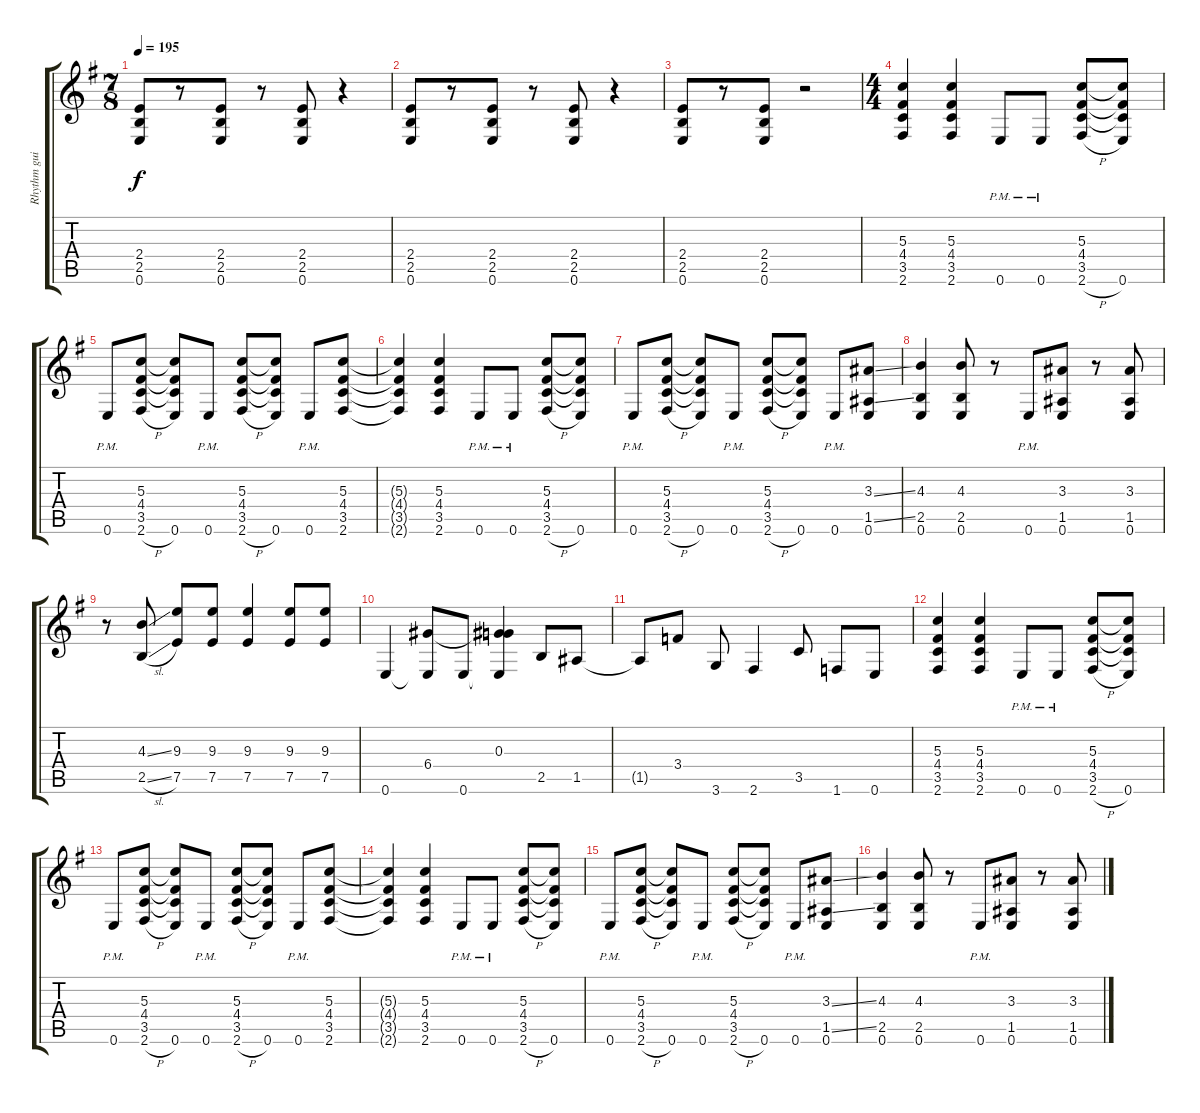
\track ("Rhythm guitar" "Rhythm gui") {instrument distortionguitar}
\staff {score tabs}
\tuning (E4 B3 G3 D3 A2 E2) {hide}
\ts (7 8)
\tempo 195
\clef g2
\ks eminor
(2.4 2.5 0.6).8{dy f} r.8 (2.4 2.5 0.6).8 r.8 (2.4 2.5 0.6).8 r.4 |
(2.4 2.5 0.6).8 r.8 (2.4 2.5 0.6).8 r.8 (2.4 2.5 0.6).8 r.4 |
(2.4 2.5 0.6).8 r.8 (2.4 2.5 0.6).8 r.2 |
\ts (4 4)
(5.3 4.4 3.5 2.6).4 (5.3 4.4 3.5 2.6).4 0.6{pm}.8 0.6{pm}.8 (5.3 4.4 3.5 2.6{h}).8 (5.3{t} 4.4{t} 3.5{t} 0.6).8 |
0.6{pm}.8 (5.3 4.4 3.5 2.6{h}).8 (5.3{t} 4.4{t} 3.5{t} 0.6).8 0.6{pm}.8 (5.3 4.4 3.5 2.6{h}).8 (5.3{t} 4.4{t} 3.5{t} 0.6).8 0.6{pm}.8 (5.3 4.4 3.5 2.6).8 |
(5.3{t} 4.4{t} 3.5{t} 2.6{t}).4 (5.3 4.4 3.5 2.6).4 0.6{pm}.8 0.6{pm}.8 (5.3 4.4 3.5 2.6{h}).8 (5.3{t} 4.4{t} 3.5{t} 0.6).8 |
0.6{pm}.8 (5.3 4.4 3.5 2.6{h}).8 (5.3{t} 4.4{t} 3.5{t} 0.6).8 0.6{pm}.8 (5.3 4.4 3.5 2.6{h}).8 (5.3{t} 4.4{t} 3.5{t} 0.6).8 0.6{pm}.8 (3.3{ss} 1.5{ss} 0.6).8 |
(4.3 2.5 0.6).4 (4.3 2.5 0.6).8 r.8 0.6{pm}.8 (3.3 1.5 0.6).8 r.8 (3.3 1.5 0.6).8 |
r.8 (4.3{ss} 2.5{sl}).8 (9.3 7.5).8 (9.3 7.5).8 (9.3 7.5).4 (9.3 7.5).8 (9.3 7.5).8 |
0.6.4 (6.4 0.6{t}).8 0.6.8 (0.3 6.4{t} 0.6{t}).4 2.5.8 1.5.8 |
1.5{t}.8 3.4.8 3.6.8 2.6.4 3.5.8 1.6.8 0.6.8 |
(5.3 4.4 3.5 2.6).4 (5.3 4.4 3.5 2.6).4 0.6{pm}.8 0.6{pm}.8 (5.3 4.4 3.5 2.6{h}).8 (5.3{t} 4.4{t} 3.5{t} 0.6).8 |
0.6{pm}.8 (5.3 4.4 3.5 2.6{h}).8 (5.3{t} 4.4{t} 3.5{t} 0.6).8 0.6{pm}.8 (5.3 4.4 3.5 2.6{h}).8 (5.3{t} 4.4{t} 3.5{t} 0.6).8 0.6{pm}.8 (5.3 4.4 3.5 2.6).8 |
(5.3{t} 4.4{t} 3.5{t} 2.6{t}).4 (5.3 4.4 3.5 2.6).4 0.6{pm}.8 0.6{pm}.8 (5.3 4.4 3.5 2.6{h}).8 (5.3{t} 4.4{t} 3.5{t} 0.6).8 |
0.6{pm}.8 (5.3 4.4 3.5 2.6{h}).8 (5.3{t} 4.4{t} 3.5{t} 0.6).8 0.6{pm}.8 (5.3 4.4 3.5 2.6{h}).8 (5.3{t} 4.4{t} 3.5{t} 0.6).8 0.6{pm}.8 (3.3{ss} 1.5{ss} 0.6).8 |
(4.3 2.5 0.6).4 (4.3 2.5 0.6).8 r.8 0.6{pm}.8 (3.3 1.5 0.6).8 r.8 (3.3 1.5 0.6).8
